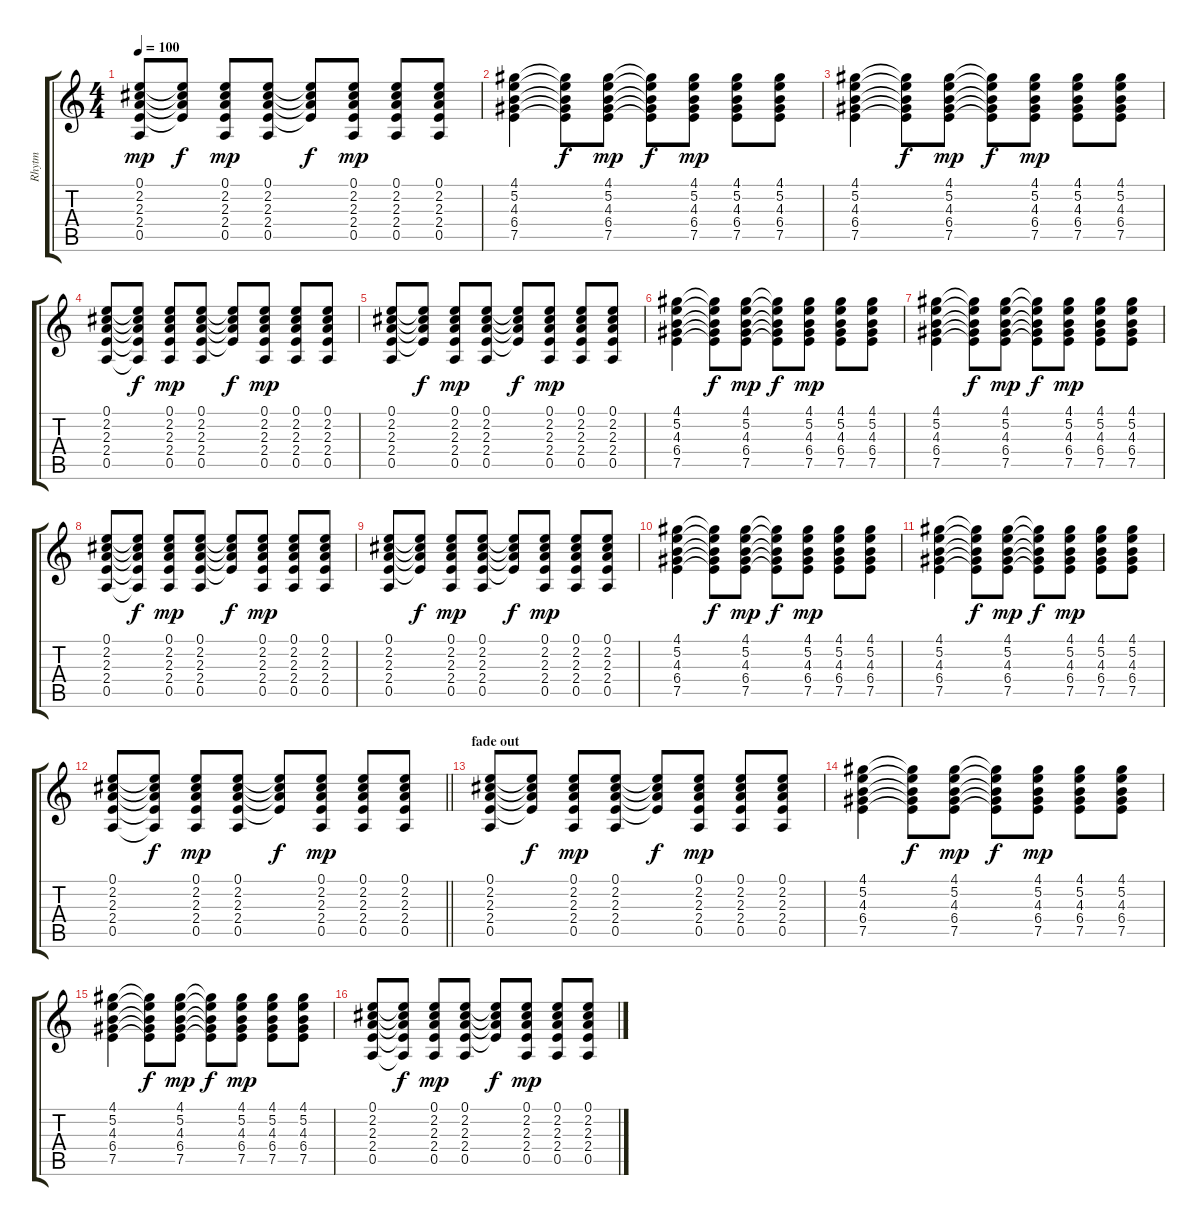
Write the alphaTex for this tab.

\track ("Rhytm" "Rhytm") {instrument electricguitarjazz}
\staff {score tabs}
\tuning (E4 B3 G3 D3 A2 E2) {hide}
\ts (4 4)
\tempo 100
\clef g2
\ks c
(0.1 2.2 2.3 2.4 0.5).8{dy mp} (0.1{t} 2.2{t} 2.3{t} 2.4{t}).8{dy f} (0.1 2.2 2.3 2.4 0.5).8{dy mp} (0.1 2.2 2.3 2.4 0.5).8 (0.1{t} 2.2{t} 2.3{t} 2.4{t}).8{dy f} (0.1 2.2 2.3 2.4 0.5).8{dy mp} (0.1 2.2 2.3 2.4 0.5).8 (0.1 2.2 2.3 2.4 0.5).8 |
(4.1 5.2 4.3 6.4 7.5).4 (4.1{t} 5.2{t} 4.3{t} 6.4{t} 7.5{t}).8{dy f} (4.1 5.2 4.3 6.4 7.5).8{dy mp} (4.1{t} 5.2{t} 4.3{t} 6.4{t} 7.5{t}).8{dy f} (4.1 5.2 4.3 6.4 7.5).8{dy mp} (4.1 5.2 4.3 6.4 7.5).8 (4.1 5.2 4.3 6.4 7.5).8 |
(4.1 5.2 4.3 6.4 7.5).4 (4.1{t} 5.2{t} 4.3{t} 6.4{t} 7.5{t}).8{dy f} (4.1 5.2 4.3 6.4 7.5).8{dy mp} (4.1{t} 5.2{t} 4.3{t} 6.4{t} 7.5{t}).8{dy f} (4.1 5.2 4.3 6.4 7.5).8{dy mp} (4.1 5.2 4.3 6.4 7.5).8 (4.1 5.2 4.3 6.4 7.5).8 |
(0.1 2.2 2.3 2.4 0.5).8 (0.1{t} 2.2{t} 2.3{t} 2.4{t} 0.5{t}).8{dy f} (0.1 2.2 2.3 2.4 0.5).8{dy mp} (0.1 2.2 2.3 2.4 0.5).8 (0.1{t} 2.2{t} 2.3{t} 2.4{t}).8{dy f} (0.1 2.2 2.3 2.4 0.5).8{dy mp} (0.1 2.2 2.3 2.4 0.5).8 (0.1 2.2 2.3 2.4 0.5).8 |
(0.1 2.2 2.3 2.4 0.5).8 (0.1{t} 2.2{t} 2.3{t} 2.4{t}).8{dy f} (0.1 2.2 2.3 2.4 0.5).8{dy mp} (0.1 2.2 2.3 2.4 0.5).8 (0.1{t} 2.2{t} 2.3{t} 2.4{t}).8{dy f} (0.1 2.2 2.3 2.4 0.5).8{dy mp} (0.1 2.2 2.3 2.4 0.5).8 (0.1 2.2 2.3 2.4 0.5).8 |
(4.1 5.2 4.3 6.4 7.5).4 (4.1{t} 5.2{t} 4.3{t} 6.4{t} 7.5{t}).8{dy f} (4.1 5.2 4.3 6.4 7.5).8{dy mp} (4.1{t} 5.2{t} 4.3{t} 6.4{t} 7.5{t}).8{dy f} (4.1 5.2 4.3 6.4 7.5).8{dy mp} (4.1 5.2 4.3 6.4 7.5).8 (4.1 5.2 4.3 6.4 7.5).8 |
(4.1 5.2 4.3 6.4 7.5).4 (4.1{t} 5.2{t} 4.3{t} 6.4{t} 7.5{t}).8{dy f} (4.1 5.2 4.3 6.4 7.5).8{dy mp} (4.1{t} 5.2{t} 4.3{t} 6.4{t} 7.5{t}).8{dy f} (4.1 5.2 4.3 6.4 7.5).8{dy mp} (4.1 5.2 4.3 6.4 7.5).8 (4.1 5.2 4.3 6.4 7.5).8 |
(0.1 2.2 2.3 2.4 0.5).8 (0.1{t} 2.2{t} 2.3{t} 2.4{t} 0.5{t}).8{dy f} (0.1 2.2 2.3 2.4 0.5).8{dy mp} (0.1 2.2 2.3 2.4 0.5).8 (0.1{t} 2.2{t} 2.3{t} 2.4{t}).8{dy f} (0.1 2.2 2.3 2.4 0.5).8{dy mp} (0.1 2.2 2.3 2.4 0.5).8 (0.1 2.2 2.3 2.4 0.5).8 |
(0.1 2.2 2.3 2.4 0.5).8 (0.1{t} 2.2{t} 2.3{t} 2.4{t}).8{dy f} (0.1 2.2 2.3 2.4 0.5).8{dy mp} (0.1 2.2 2.3 2.4 0.5).8 (0.1{t} 2.2{t} 2.3{t} 2.4{t}).8{dy f} (0.1 2.2 2.3 2.4 0.5).8{dy mp} (0.1 2.2 2.3 2.4 0.5).8 (0.1 2.2 2.3 2.4 0.5).8 |
(4.1 5.2 4.3 6.4 7.5).4 (4.1{t} 5.2{t} 4.3{t} 6.4{t} 7.5{t}).8{dy f} (4.1 5.2 4.3 6.4 7.5).8{dy mp} (4.1{t} 5.2{t} 4.3{t} 6.4{t} 7.5{t}).8{dy f} (4.1 5.2 4.3 6.4 7.5).8{dy mp} (4.1 5.2 4.3 6.4 7.5).8 (4.1 5.2 4.3 6.4 7.5).8 |
(4.1 5.2 4.3 6.4 7.5).4 (4.1{t} 5.2{t} 4.3{t} 6.4{t} 7.5{t}).8{dy f} (4.1 5.2 4.3 6.4 7.5).8{dy mp} (4.1{t} 5.2{t} 4.3{t} 6.4{t} 7.5{t}).8{dy f} (4.1 5.2 4.3 6.4 7.5).8{dy mp} (4.1 5.2 4.3 6.4 7.5).8 (4.1 5.2 4.3 6.4 7.5).8 |
\barLineRight lightlight
(0.1 2.2 2.3 2.4 0.5).8 (0.1{t} 2.2{t} 2.3{t} 2.4{t} 0.5{t}).8{dy f} (0.1 2.2 2.3 2.4 0.5).8{dy mp} (0.1 2.2 2.3 2.4 0.5).8 (0.1{t} 2.2{t} 2.3{t} 2.4{t}).8{dy f} (0.1 2.2 2.3 2.4 0.5).8{dy mp} (0.1 2.2 2.3 2.4 0.5).8 (0.1 2.2 2.3 2.4 0.5).8 |
\section ("" "fade out")
(0.1 2.2 2.3 2.4 0.5).8 (0.1{t} 2.2{t} 2.3{t} 2.4{t}).8{dy f} (0.1 2.2 2.3 2.4 0.5).8{dy mp} (0.1 2.2 2.3 2.4 0.5).8 (0.1{t} 2.2{t} 2.3{t} 2.4{t}).8{dy f} (0.1 2.2 2.3 2.4 0.5).8{dy mp} (0.1 2.2 2.3 2.4 0.5).8 (0.1 2.2 2.3 2.4 0.5).8 |
(4.1 5.2 4.3 6.4 7.5).4 (4.1{t} 5.2{t} 4.3{t} 6.4{t} 7.5{t}).8{dy f} (4.1 5.2 4.3 6.4 7.5).8{dy mp} (4.1{t} 5.2{t} 4.3{t} 6.4{t} 7.5{t}).8{dy f} (4.1 5.2 4.3 6.4 7.5).8{dy mp} (4.1 5.2 4.3 6.4 7.5).8 (4.1 5.2 4.3 6.4 7.5).8 |
(4.1 5.2 4.3 6.4 7.5).4 (4.1{t} 5.2{t} 4.3{t} 6.4{t} 7.5{t}).8{dy f} (4.1 5.2 4.3 6.4 7.5).8{dy mp} (4.1{t} 5.2{t} 4.3{t} 6.4{t} 7.5{t}).8{dy f} (4.1 5.2 4.3 6.4 7.5).8{dy mp} (4.1 5.2 4.3 6.4 7.5).8 (4.1 5.2 4.3 6.4 7.5).8 |
(0.1 2.2 2.3 2.4 0.5).8 (0.1{t} 2.2{t} 2.3{t} 2.4{t} 0.5{t}).8{dy f} (0.1 2.2 2.3 2.4 0.5).8{dy mp} (0.1 2.2 2.3 2.4 0.5).8 (0.1{t} 2.2{t} 2.3{t} 2.4{t}).8{dy f} (0.1 2.2 2.3 2.4 0.5).8{dy mp} (0.1 2.2 2.3 2.4 0.5).8 (0.1 2.2 2.3 2.4 0.5).8
